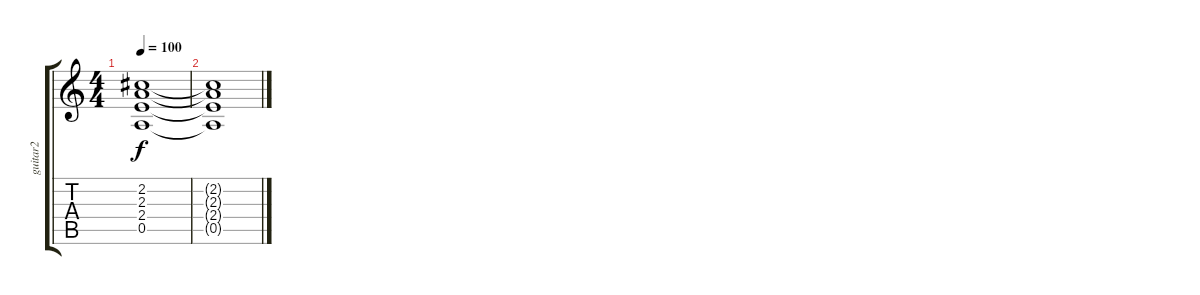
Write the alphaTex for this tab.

\track ("guitar2" "guitar2") {instrument acousticguitarsteel}
\staff {score tabs}
\tuning (E4 B3 G3 D3 A2 E2) {hide}
\ts (4 4)
\tempo 100
\clef g2
\ks c
(2.2 2.3 2.4 0.5).1{dy f volume 7} |
(2.2{t} 2.3{t} 2.4{t} 0.5{t}).1
